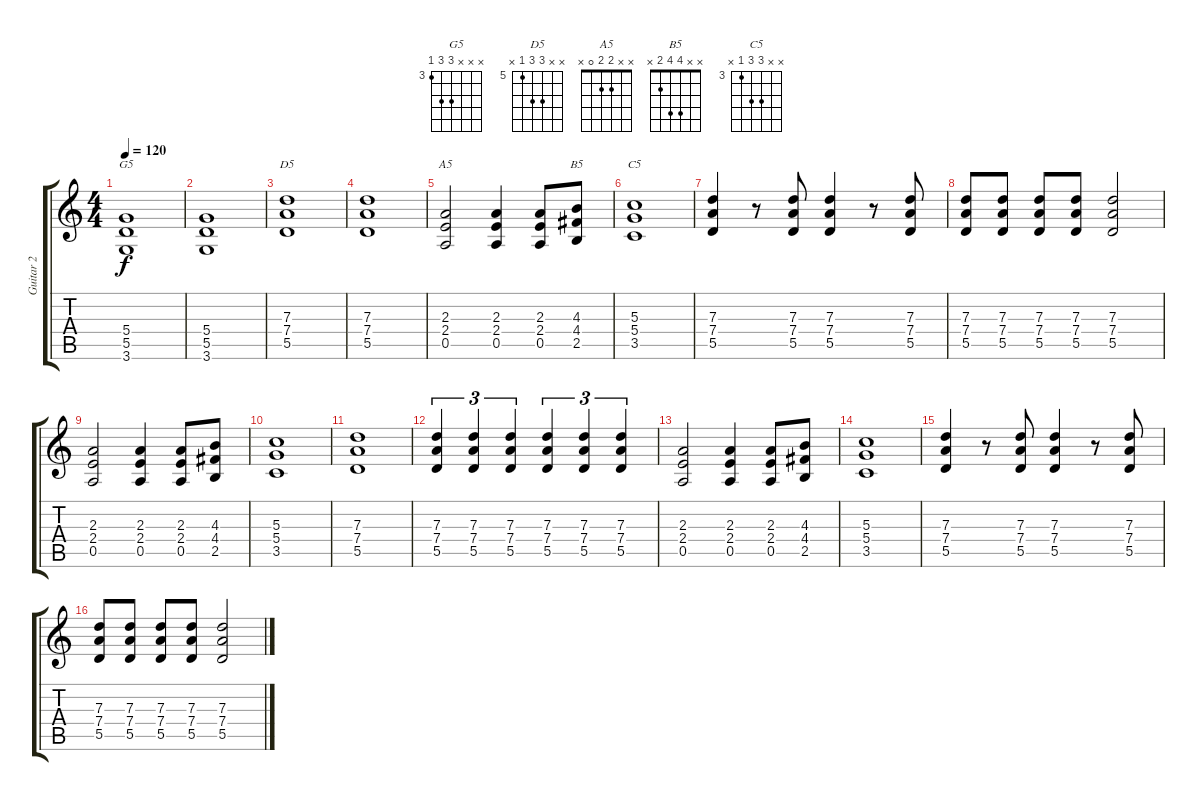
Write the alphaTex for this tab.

\track ("Guitar 2" "Guitar 2") {instrument overdrivenguitar}
\staff {score tabs}
\tuning (E4 B3 G3 D3 A2 E2) {hide}
\chord ("G5" x x x 5 5 3) {firstfret 3}
\chord ("D5" x x 7 7 5 x) {firstfret 5}
\chord ("A5" x x 2 2 0 x)
\chord ("B5" x x 4 4 2 x)
\chord ("C5" x x 5 5 3 x) {firstfret 3}
\ts (4 4)
\tempo 120
\clef g2
\ks c
(5.4 5.5 3.6).1{ch "G5" dy f} |
(5.4 5.5 3.6).1 |
(7.3 7.4 5.5).1{ch "D5"} |
(7.3 7.4 5.5).1 |
(2.3 2.4 0.5).2{ch "A5"} (2.3 2.4 0.5).4 (2.3 2.4 0.5).8 (4.3 4.4 2.5).8{ch "B5"} |
(5.3 5.4 3.5).1{ch "C5"} |
(7.3 7.4 5.5).4 r.8 (7.3 7.4 5.5).8 (7.3 7.4 5.5).4 r.8 (7.3 7.4 5.5).8 |
(7.3 7.4 5.5).8 (7.3 7.4 5.5).8 (7.3 7.4 5.5).8 (7.3 7.4 5.5).8 (7.3 7.4 5.5).2 |
(2.3 2.4 0.5).2 (2.3 2.4 0.5).4 (2.3 2.4 0.5).8 (4.3 4.4 2.5).8 |
(5.3 5.4 3.5).1 |
(7.3 7.4 5.5).1 |
(7.3 7.4 5.5).4{tu (3 2)} (7.3 7.4 5.5).4{tu (3 2)} (7.3 7.4 5.5).4{tu (3 2)} (7.3 7.4 5.5).4{tu (3 2)} (7.3 7.4 5.5).4{tu (3 2)} (7.3 7.4 5.5).4{tu (3 2)} |
(2.3 2.4 0.5).2 (2.3 2.4 0.5).4 (2.3 2.4 0.5).8 (4.3 4.4 2.5).8 |
(5.3 5.4 3.5).1 |
(7.3 7.4 5.5).4 r.8 (7.3 7.4 5.5).8 (7.3 7.4 5.5).4 r.8 (7.3 7.4 5.5).8 |
(7.3 7.4 5.5).8 (7.3 7.4 5.5).8 (7.3 7.4 5.5).8 (7.3 7.4 5.5).8 (7.3 7.4 5.5).2
